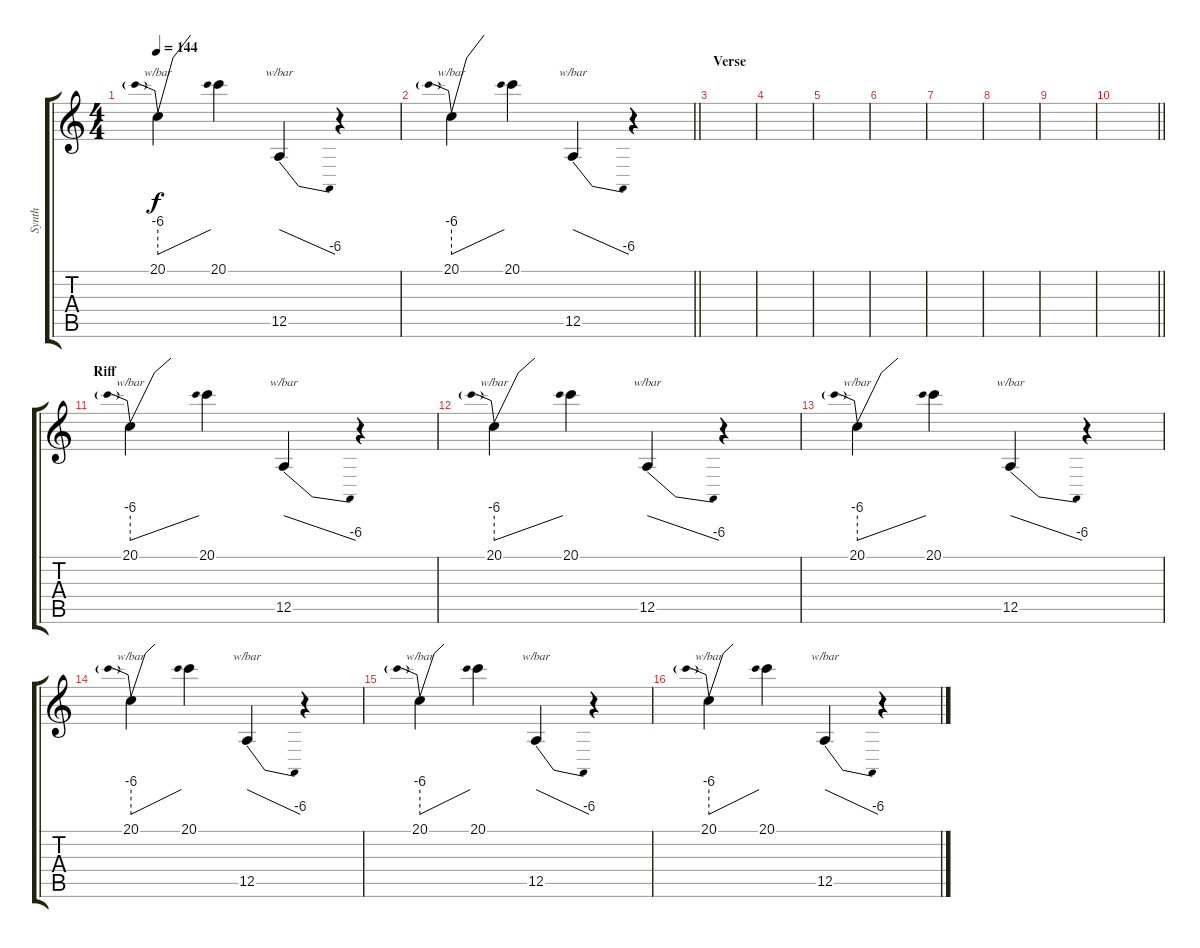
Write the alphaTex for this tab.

\track ("Synth" "Synth") {instrument lead2sawtooth}
\staff {score tabs}
\tuning (E4 B3 G3 D3 A2 E2) {hide}
\ts (4 4)
\tempo 144
\clef g2
\ks c
20.1.4{tbe (predivedive default 0 -24 60 0) dy f} 20.1.4 12.5.4{tbe (dive default 0 0 60 -24)} r.4 |
\barLineRight lightlight
20.1.4{tbe (predivedive default 0 -24 60 0)} 20.1.4 12.5.4{tbe (dive default 0 0 60 -24)} r.4 |
\section ("" "Verse")
|
|
|
|
|
|
|
\barLineRight lightlight
|
\section ("" "Riff")
20.1.4{tbe (predivedive default 0 -24 60 0)} 20.1.4 12.5.4{tbe (dive default 0 0 60 -24)} r.4 |
20.1.4{tbe (predivedive default 0 -24 60 0)} 20.1.4 12.5.4{tbe (dive default 0 0 60 -24)} r.4 |
20.1.4{tbe (predivedive default 0 -24 60 0)} 20.1.4 12.5.4{tbe (dive default 0 0 60 -24)} r.4 |
20.1.4{tbe (predivedive default 0 -24 60 0)} 20.1.4 12.5.4{tbe (dive default 0 0 60 -24)} r.4 |
20.1.4{tbe (predivedive default 0 -24 60 0)} 20.1.4 12.5.4{tbe (dive default 0 0 60 -24)} r.4 |
20.1.4{tbe (predivedive default 0 -24 60 0)} 20.1.4 12.5.4{tbe (dive default 0 0 60 -24)} r.4
